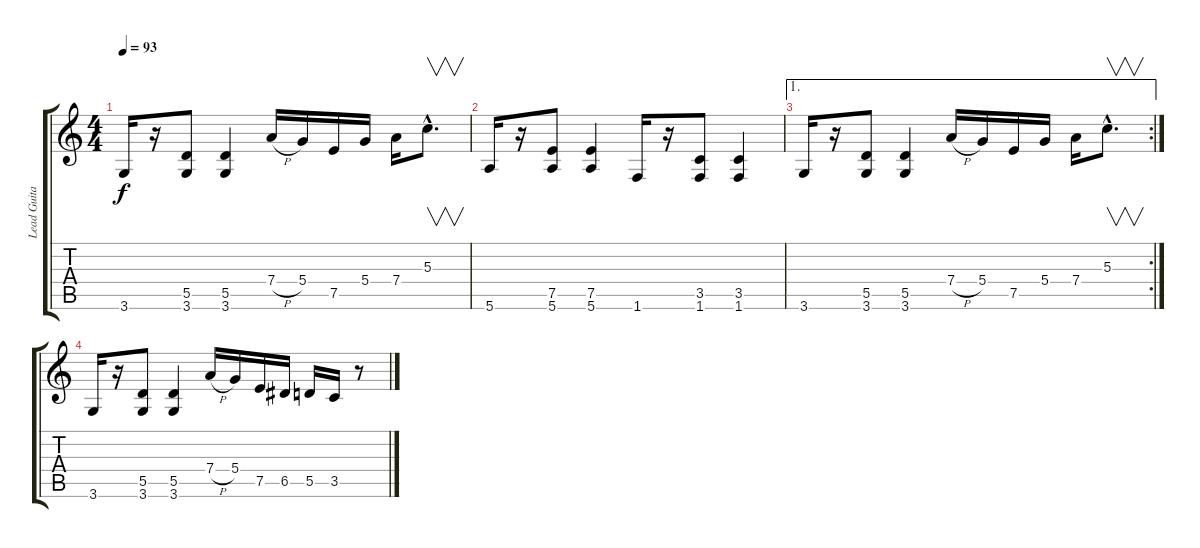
\track ("Lead Guitar" "Lead Guita") {instrument distortionguitar}
\staff {score tabs}
\tuning (E4 B3 G3 D3 A2 E2) {hide}
\ts (4 4)
\tempo 93
\clef g2
\ks c
3.6.16{dy f} r.16 (5.5 3.6).8 (5.5 3.6).4 7.4{h}.16 5.4.16 7.5.16 5.4.16 7.4.16 5.3{hac}.8{v d} |
5.6.16 r.16 (7.5 5.6).8 (7.5 5.6).4 1.6.16 r.16 (3.5 1.6).8 (3.5 1.6).4 |
\ae 1
\rc 2
3.6.16 r.16 (5.5 3.6).8 (5.5 3.6).4 7.4{h}.16 5.4.16 7.5.16 5.4.16 7.4.16 5.3{hac}.8{v d} |
3.6.16 r.16 (5.5 3.6).8 (5.5 3.6).4 7.4{h}.16 5.4.16 7.5.16 6.5.16 5.5.16 3.5.16 r.8
